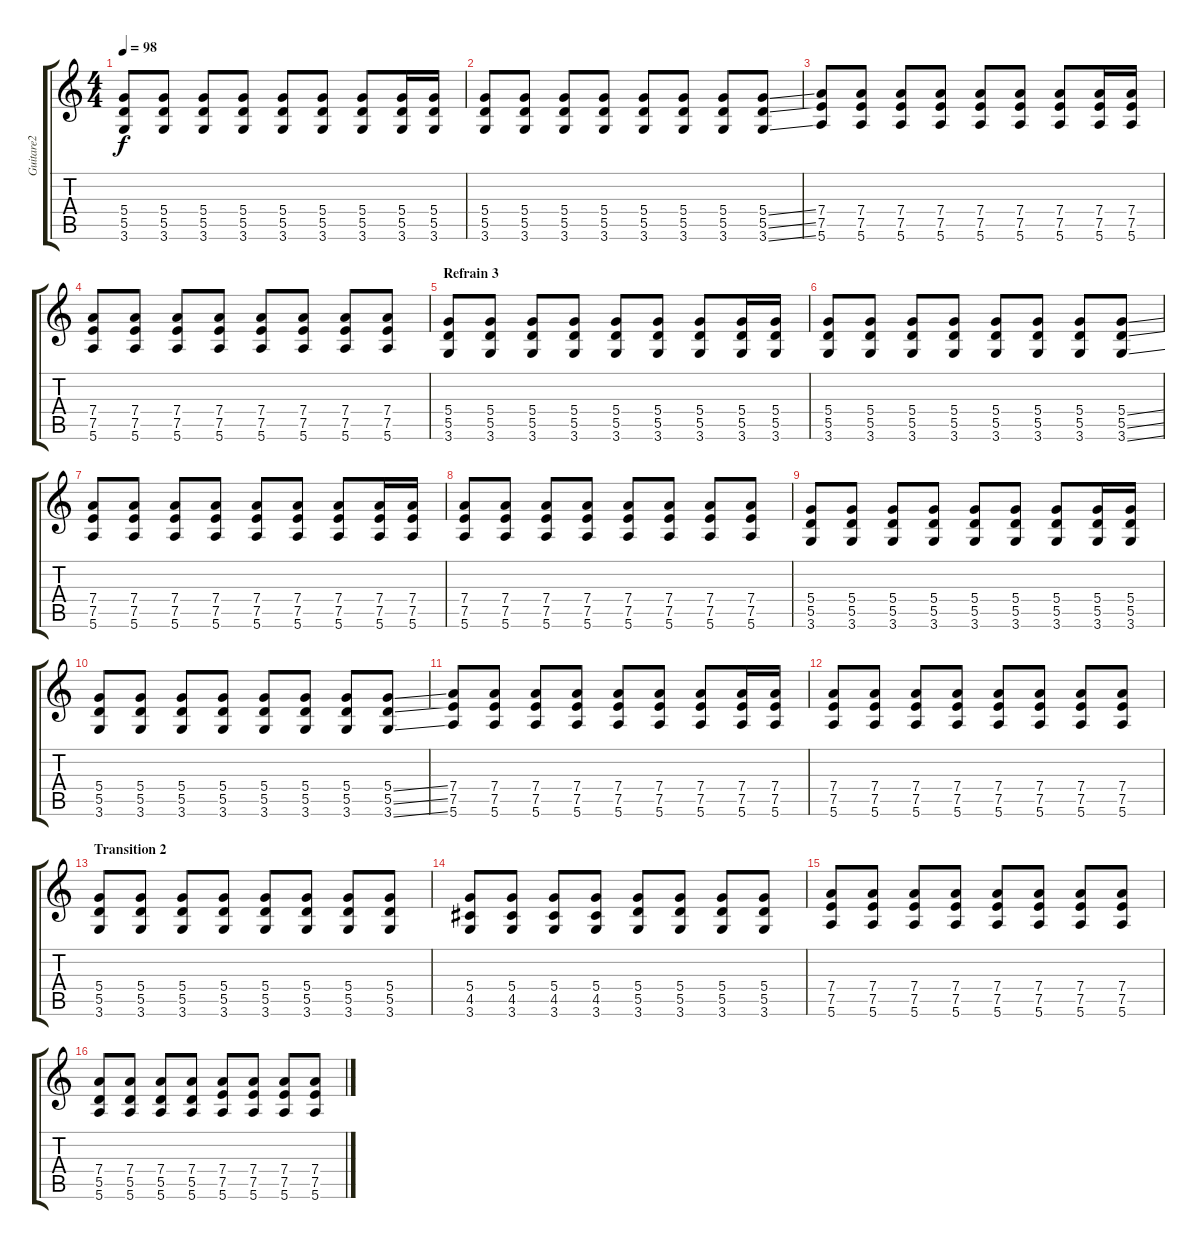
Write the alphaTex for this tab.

\track ("Guitare2" "Guitare2") {instrument distortionguitar}
\staff {score tabs}
\tuning (E4 B3 G3 D3 A2 E2) {hide}
\ts (4 4)
\tempo 98
\clef g2
\ks c
(5.4 5.5 3.6).8{dy f} (5.4 5.5 3.6).8 (5.4 5.5 3.6).8 (5.4 5.5 3.6).8 (5.4 5.5 3.6).8 (5.4 5.5 3.6).8 (5.4 5.5 3.6).8 (5.4 5.5 3.6).16 (5.4 5.5 3.6).16 |
(5.4 5.5 3.6).8 (5.4 5.5 3.6).8 (5.4 5.5 3.6).8 (5.4 5.5 3.6).8 (5.4 5.5 3.6).8 (5.4 5.5 3.6).8 (5.4 5.5 3.6).8 (5.4{ss} 5.5{ss} 3.6{ss}).8 |
(7.4 7.5 5.6).8 (7.4 7.5 5.6).8 (7.4 7.5 5.6).8 (7.4 7.5 5.6).8 (7.4 7.5 5.6).8 (7.4 7.5 5.6).8 (7.4 7.5 5.6).8 (7.4 7.5 5.6).16 (7.4 7.5 5.6).16 |
(7.4 7.5 5.6).8 (7.4 7.5 5.6).8 (7.4 7.5 5.6).8 (7.4 7.5 5.6).8 (7.4 7.5 5.6).8 (7.4 7.5 5.6).8 (7.4 7.5 5.6).8 (7.4 7.5 5.6).8 |
\section ("" "Refrain 3")
(5.4 5.5 3.6).8 (5.4 5.5 3.6).8 (5.4 5.5 3.6).8 (5.4 5.5 3.6).8 (5.4 5.5 3.6).8 (5.4 5.5 3.6).8 (5.4 5.5 3.6).8 (5.4 5.5 3.6).16 (5.4 5.5 3.6).16 |
(5.4 5.5 3.6).8 (5.4 5.5 3.6).8 (5.4 5.5 3.6).8 (5.4 5.5 3.6).8 (5.4 5.5 3.6).8 (5.4 5.5 3.6).8 (5.4 5.5 3.6).8 (5.4{ss} 5.5{ss} 3.6{ss}).8 |
(7.4 7.5 5.6).8 (7.4 7.5 5.6).8 (7.4 7.5 5.6).8 (7.4 7.5 5.6).8 (7.4 7.5 5.6).8 (7.4 7.5 5.6).8 (7.4 7.5 5.6).8 (7.4 7.5 5.6).16 (7.4 7.5 5.6).16 |
(7.4 7.5 5.6).8 (7.4 7.5 5.6).8 (7.4 7.5 5.6).8 (7.4 7.5 5.6).8 (7.4 7.5 5.6).8 (7.4 7.5 5.6).8 (7.4 7.5 5.6).8 (7.4 7.5 5.6).8 |
(5.4 5.5 3.6).8 (5.4 5.5 3.6).8 (5.4 5.5 3.6).8 (5.4 5.5 3.6).8 (5.4 5.5 3.6).8 (5.4 5.5 3.6).8 (5.4 5.5 3.6).8 (5.4 5.5 3.6).16 (5.4 5.5 3.6).16 |
(5.4 5.5 3.6).8 (5.4 5.5 3.6).8 (5.4 5.5 3.6).8 (5.4 5.5 3.6).8 (5.4 5.5 3.6).8 (5.4 5.5 3.6).8 (5.4 5.5 3.6).8 (5.4{ss} 5.5{ss} 3.6{ss}).8 |
(7.4 7.5 5.6).8 (7.4 7.5 5.6).8 (7.4 7.5 5.6).8 (7.4 7.5 5.6).8 (7.4 7.5 5.6).8 (7.4 7.5 5.6).8 (7.4 7.5 5.6).8 (7.4 7.5 5.6).16 (7.4 7.5 5.6).16 |
(7.4 7.5 5.6).8 (7.4 7.5 5.6).8 (7.4 7.5 5.6).8 (7.4 7.5 5.6).8 (7.4 7.5 5.6).8 (7.4 7.5 5.6).8 (7.4 7.5 5.6).8 (7.4 7.5 5.6).8 |
\section ("" "Transition 2")
(5.4 5.5 3.6).8 (5.4 5.5 3.6).8 (5.4 5.5 3.6).8 (5.4 5.5 3.6).8 (5.4 5.5 3.6).8 (5.4 5.5 3.6).8 (5.4 5.5 3.6).8 (5.4 5.5 3.6).8 |
(5.4 4.5 3.6).8 (5.4 4.5 3.6).8 (5.4 4.5 3.6).8 (5.4 4.5 3.6).8 (5.4 5.5 3.6).8 (5.4 5.5 3.6).8 (5.4 5.5 3.6).8 (5.4 5.5 3.6).8 |
(7.4 7.5 5.6).8 (7.4 7.5 5.6).8 (7.4 7.5 5.6).8 (7.4 7.5 5.6).8 (7.4 7.5 5.6).8 (7.4 7.5 5.6).8 (7.4 7.5 5.6).8 (7.4 7.5 5.6).8 |
(7.4 5.5 5.6).8 (7.4 5.5 5.6).8 (7.4 5.5 5.6).8 (7.4 5.5 5.6).8 (7.4 7.5 5.6).8 (7.4 7.5 5.6).8 (7.4 7.5 5.6).8 (7.4 7.5 5.6).8
